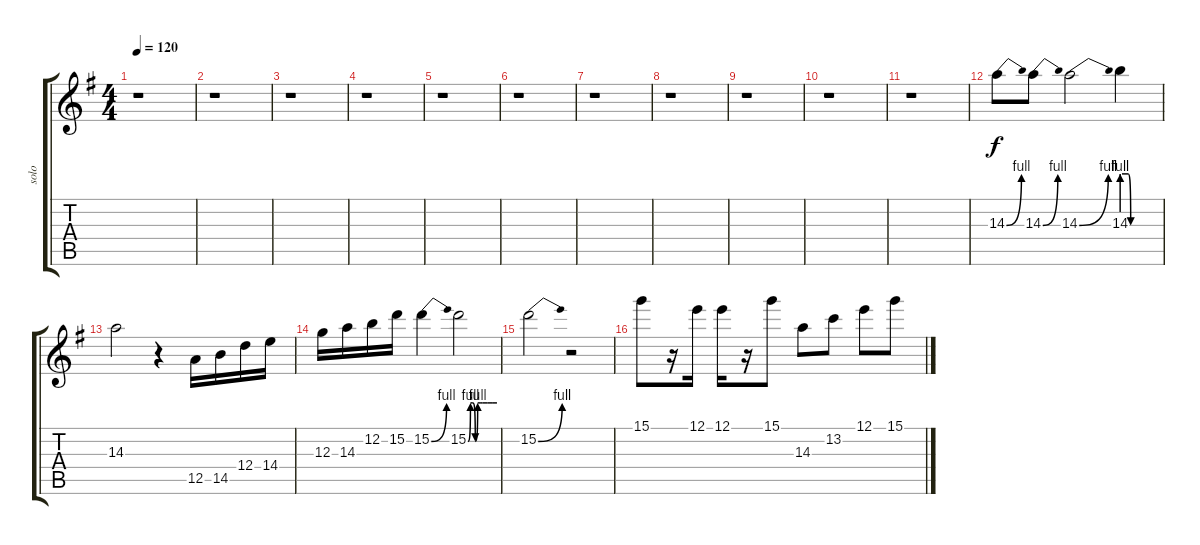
\track ("solo" "solo") {instrument distortionguitar}
\staff {score tabs}
\tuning (E4 B3 G3 D3 A2 E2) {hide}
\ts (4 4)
\tempo 120
\clef g2
\ks g
r.1{dy f} |
r.1 |
r.1 |
r.1 |
r.1 |
r.1 |
r.1 |
r.1 |
r.1 |
r.1 |
r.1 |
14.3{be (bend 0 0 60 4)}.8 14.3{be (bend 0 0 60 4)}.8 14.3{be (bend 0 0 60 4)}.2 14.3{be (custom 0 4 10 4 14 0 20 0 40 0 60 0)}.4 |
14.3.2 r.4 12.5.16 14.5.16 12.4.16 14.4.16 |
12.3.16 14.3.16 12.2.16 15.2.16 15.2{be (bend 0 0 60 4)}.4 15.2{be (custom 0 0 5 4 10 4 15 0 20 4 25 4 30 4 40 4 50 4 60 4)}.2 |
15.2{be (bend 0 0 60 4)}.2 r.2 |
15.1.8 r.16 12.1.16 12.1.16 r.16 15.1.8 14.3.8 13.2.8 12.1.8 15.1.8
